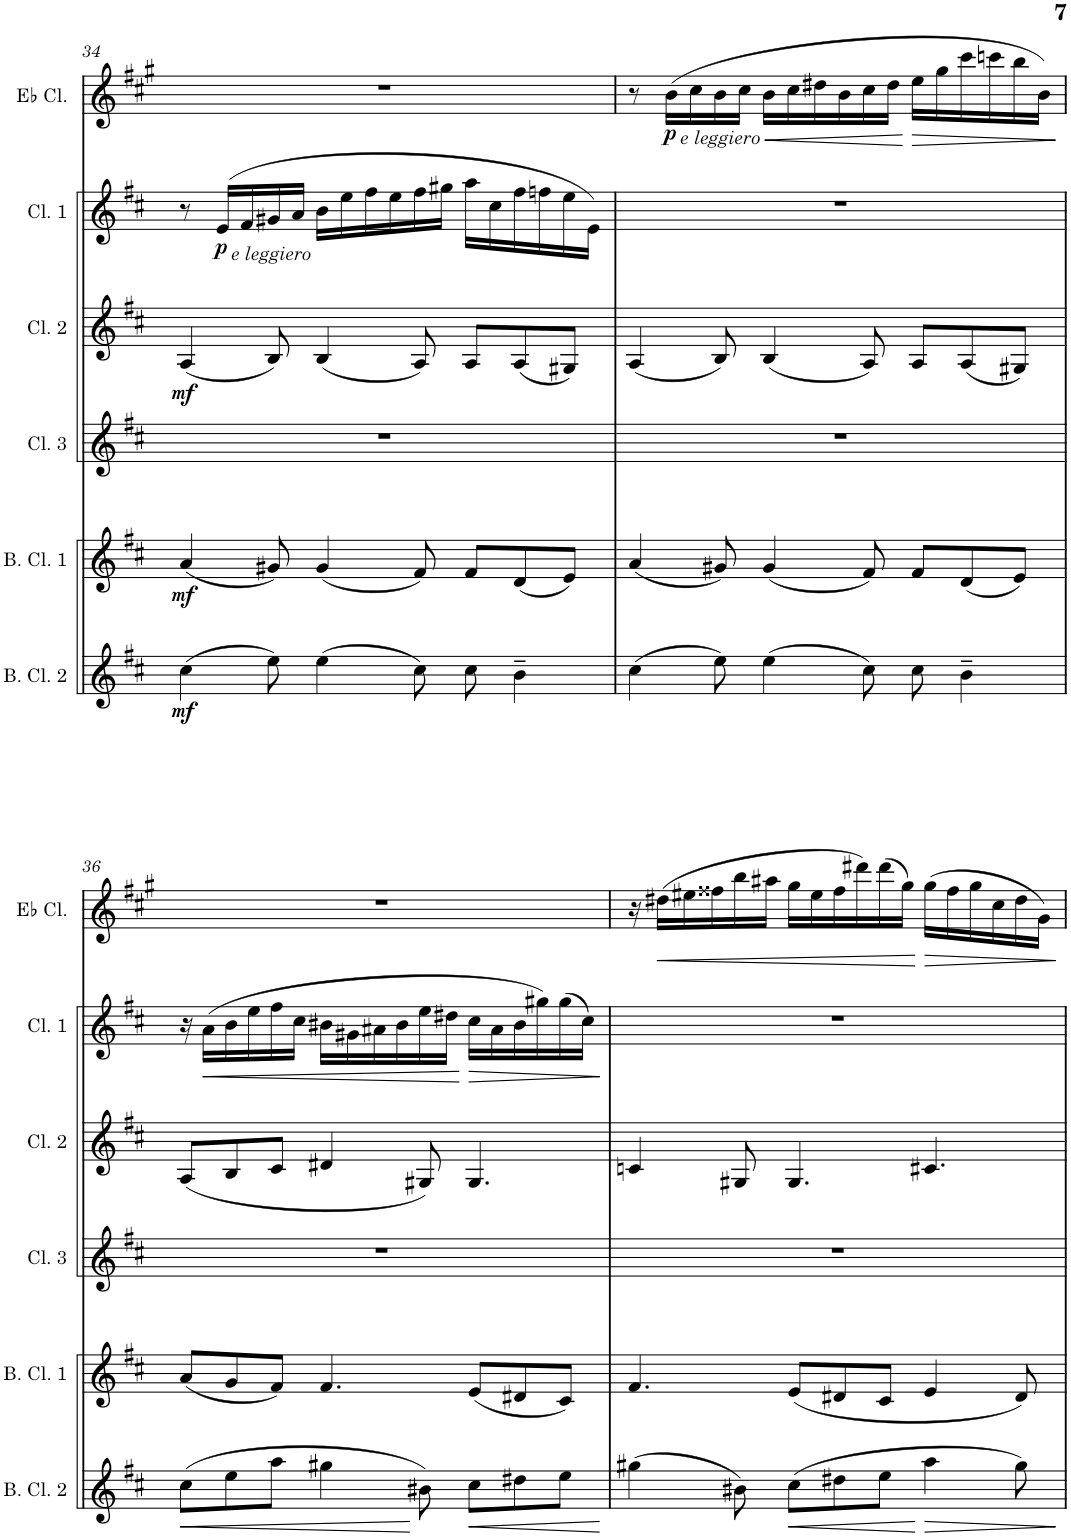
**kern	**dynam	**kern	**dynam	**kern	**kern	**dynam	**kern	**dynam	**kern	**dynam
*part6	*part6	*part5	*part5	*part4	*part3	*part3	*part2	*part2	*part1	*part1
*staff6	*staff6	*staff5	*staff5	*staff4	*staff3	*staff3	*staff2	*staff2	*staff1	*staff1
*I"Bass Clarinet 2	*	*I"Bass Clarinet 1	*	*I"Clarinet 3	*I"Clarinet 2	*	*I"Clarinet 1	*	*I"Clarinet in Eb	*
*I'B. Cl. 2	*	*I'B. Cl. 1	*	*I'Cl. 3	*I'Cl. 2	*	*I'Cl. 1	*	*	*
!!LO:PB:g=z
*clefG2	*	*clefG2	*	*clefG2	*clefG2	*	*clefG2	*	*clefG2	*
*Trd8c14	*	*Trd8c14	*	*Trd1c2	*Trd1c2	*	*Trd1c2	*	*Trd-2c-3	*
*k[f#c#]	*	*k[f#c#]	*	*k[f#c#]	*k[f#c#]	*	*k[f#c#]	*	*k[f#c#g#]	*
*M9/8	*	*M9/8	*	*M9/8	*M9/8	*	*M9/8	*	*M9/8	*
=34	=34	=34	=34	=34	=34	=34	=34	=34	=34	=34
!	!LO:DY:b	!	!LO:DY:b	!	!	!LO:DY:b	!	!	!	!
(4cc#\	mf	(4a/	mf	8%9r	(4A/	mf	8r	.	8%9r	.
!	!	!	!	!	!	!	!LO:TX:b:i:t=e leggiero	!	!	!
!	!	!	!	!	!	!	!	!LO:DY:b	!	!
.	.	.	.	.	.	.	(16e/LL	p	.	.
.	.	.	.	.	.	.	16f#/	.	.	.
8ee\)	.	8g#X/)	.	.	8B/)	.	16g#X/	.	.	.
.	.	.	.	.	.	.	16a/JJ	.	.	.
(4ee\	.	(4g#/	.	.	(4B/	.	16b\LL	.	.	.
.	.	.	.	.	.	.	16ee\	.	.	.
.	.	.	.	.	.	.	16ff#\	.	.	.
.	.	.	.	.	.	.	16ee\	.	.	.
8cc#\)	.	8f#/)	.	.	8A/)	.	16ff#\	.	.	.
.	.	.	.	.	.	.	16gg#X\JJ	.	.	.
8cc#\	.	8f#/L	.	.	8A/L	.	16aa\LL	.	.	.
.	.	.	.	.	.	.	16cc#\	.	.	.
4b~\	.	(8d/	.	.	(8A/	.	16ff#\	.	.	.
.	.	.	.	.	.	.	16ffn\	.	.	.
.	.	8e/J)	.	.	8G#X/J)	.	16ee\	.	.	.
.	.	.	.	.	.	.	16e\JJ)	.	.	.
=35	=35	=35	=35	=35	=35	=35	=35	=35	=35	=35
(4cc#\	.	(4a/	.	8%9r	(4A/	.	8%9r	.	8r	.
!	!	!	!	!	!	!	!	!	!LO:TX:b:i:t=e leggiero	!
!	!	!	!	!	!	!	!	!	!	!LO:HP:b
!	!	!	!	!	!	!	!	!	!	!LO:DY:n=1:b
.	.	.	.	.	.	.	.	.	(16b\LL	< p
.	.	.	.	.	.	.	.	.	16cc#\	.
8ee\)	.	8g#X/)	.	.	8B/)	.	.	.	16b\	.
.	.	.	.	.	.	.	.	.	16cc#\JJ	.
(4ee\	.	(4g#/	.	.	(4B/	.	.	.	16b\LL	.
.	.	.	.	.	.	.	.	.	16cc#\	.
.	.	.	.	.	.	.	.	.	16dd#X\	.
.	.	.	.	.	.	.	.	.	16b\	.
8cc#\)	.	8f#/)	.	.	8A/)	.	.	.	16cc#\	.
.	.	.	.	.	.	.	.	.	16dd#\JJ	.
!	!	!	!	!	!	!	!	!	!	!LO:HP:n=1:b
8cc#\	.	8f#/L	.	.	8A/L	.	.	.	16ee\LL	[ >
.	.	.	.	.	.	.	.	.	16gg#\	.
4b~\	.	(8d/	.	.	(8A/	.	.	.	16ccc#\	.
.	.	.	.	.	.	.	.	.	16cccn\	.
.	.	8e/J)	.	.	8G#X/J)	.	.	.	16bb\	.
.	.	.	.	.	.	.	.	.	16b\JJ)	.
.	.	.	.	.	.	.	.	.	.	]
!!LO:LB:g=z
=36	=36	=36	=36	=36	=36	=36	=36	=36	=36	=36
!	!LO:HP:b	!	!	!	!	!	!	!	!	!
(8cc#\L	<	(8a/L	.	8%9r	(8A/L	.	16r	.	8%9r	.
!	!	!	!	!	!	!	!	!LO:HP:b	!	!
.	.	.	.	.	.	.	(16a\LL	<	.	.
8ee\	.	8g/	.	.	8B/	.	16b\	.	.	.
.	.	.	.	.	.	.	16ee\	.	.	.
8aa\J	.	8f#/J)	.	.	8c#/J	.	16ff#\	.	.	.
.	.	.	.	.	.	.	16cc#\JJ	.	.	.
4gg#X\	.	4.f#/	.	.	4d#X/	.	16b#X\LL	.	.	.
.	.	.	.	.	.	.	16g#X\	.	.	.
.	.	.	.	.	.	.	16a#X\	.	.	.
.	.	.	.	.	.	.	16b#\	.	.	.
8b#X\)	[	.	.	.	8G#X/)	.	16ee\	.	.	.
.	.	.	.	.	.	.	16dd#X\JJ	.	.	.
!	!LO:HP:b	!	!	!	!	!	!	!LO:HP:n=1:b	!	!
8cc#\L	<	(8e/L	.	.	4.G#/	.	16cc#\LL	[ >	.	.
.	.	.	.	.	.	.	16a#\	.	.	.
8dd#X\	.	8d#X/	.	.	.	.	16b#\	.	.	.
.	.	.	.	.	.	.	16gg#X\)	.	.	.
8ee\J	.	8c#/J)	.	.	.	.	(16gg#\	.	.	.
.	.	.	.	.	.	.	16cc#\JJ)	.	.	.
.	[	.	.	.	.	.	.	]	.	.
=37	=37	=37	=37	=37	=37	=37	=37	=37	=37	=37
(4gg#X\	.	4.f#/	.	8%9r	4cn/	.	8%9r	.	16r	.
!	!	!	!	!	!	!	!	!	!	!LO:HP:b
.	.	.	.	.	.	.	.	.	(16dd#X\LL	<
.	.	.	.	.	.	.	.	.	16ee#X\	.
.	.	.	.	.	.	.	.	.	16ff##X\	.
8b#X\)	.	.	.	.	8G#X/	.	.	.	16bb\	.
.	.	.	.	.	.	.	.	.	16aa#X\JJ	.
!	!LO:HP:b	!	!	!	!	!	!	!	!	!
(8cc#\L	<	(8e/L	.	.	4.G#/	.	.	.	16gg#\LL	.
.	.	.	.	.	.	.	.	.	16ee#\	.
8dd#X\	.	8d#X/	.	.	.	.	.	.	16ff##\	.
.	.	.	.	.	.	.	.	.	16ddd#X\)	.
8ee\J	.	8c#/J	.	.	.	.	.	.	(16ddd#\	.
.	.	.	.	.	.	.	.	.	16gg#\JJ)	.
!	!LO:HP:n=1:b	!	!	!	!	!	!	!	!	!LO:HP:n=1:b
4aa\	[ >	4e/	.	.	4.c#X/	.	.	.	(16gg#\LL	[ >
.	.	.	.	.	.	.	.	.	16ff##\	.
.	.	.	.	.	.	.	.	.	16gg#\	.
.	.	.	.	.	.	.	.	.	16cc#\	.
8gg#\)	.	8d#/)	.	.	.	.	.	.	16dd#\	.
.	.	.	.	.	.	.	.	.	16g#\JJ)	.
.	]	.	.	.	.	.	.	.	.	]
=	=	=	=	=	=	=	=	=	=	=
*-	*-	*-	*-	*-	*-	*-	*-	*-	*-	*-
